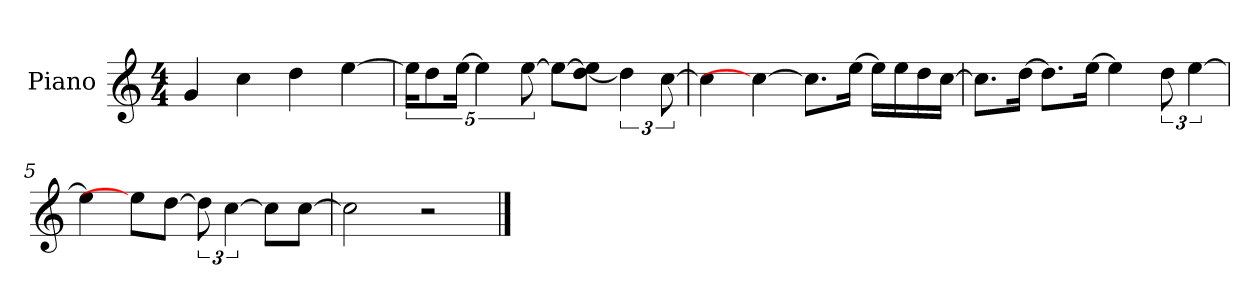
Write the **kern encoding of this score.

**kern
*part1
*staff1
*I"Piano
*I'P-no
*clefG2
*k[]
*M4/4
*MM90
=1
4g/
4cc\
4dd\
[4ee\
=2
20ee\KL]
10dd\
[20ee\Jk
5ee\]
[10ee\
8ee\L_
[8dd\ 8ee\]J
6dd\]
[12cc\
=3
4cc\]
4cc\_
8.cc\L]
[16ee\Jk
16ee\LL]
16ee\
16dd\
[16cc\JJ
=4
8.cc\L]
[16dd\Jk
8.dd\L]
[16ee\Jk
4ee\]
12dd\
[6ee\
=5
4ee\]
8ee\L]
[8dd\J
12dd\]
[6cc\
8cc\L]
[8cc\J
!!LO:LB:g=z
=6
2cc\]
2r
==
*-
